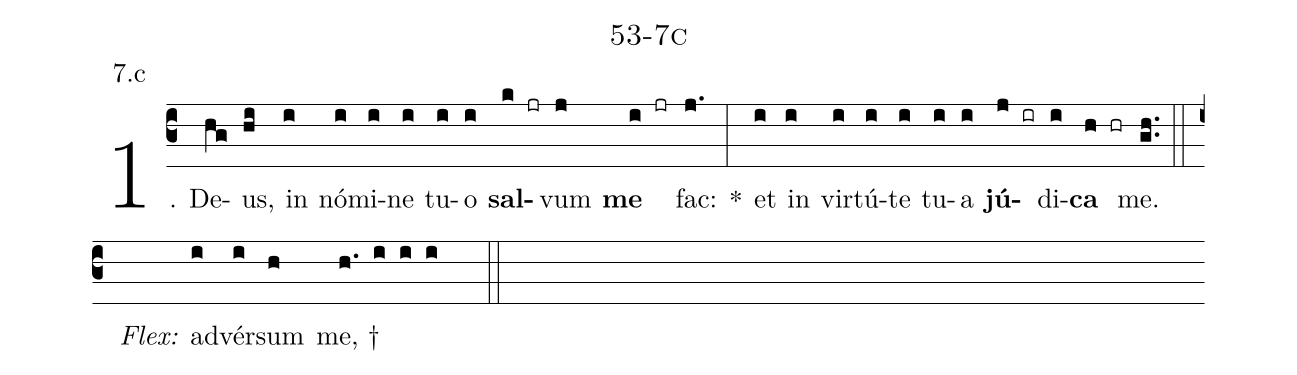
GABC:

name: 53-7c;
annotation: 7.c;
%%
(c3)1. De(hg)us,(hi) in(i) nó(i)mi(i)ne(i) tu(i)o(i) <b>sal</b>(k jr)vum(j) <b>me</b>(i jr) fac:(j.) *(:) et(i) in(i) vir(i)tú(i)te(i) tu(i)a(i) <b>jú</b>(j ir)di(i)<b>ca</b>(h hr) me.(gh..) (::)
<i>Flex:</i>()  ad(i)vér(i)sum(h) me, †(h. i i i  ::)
